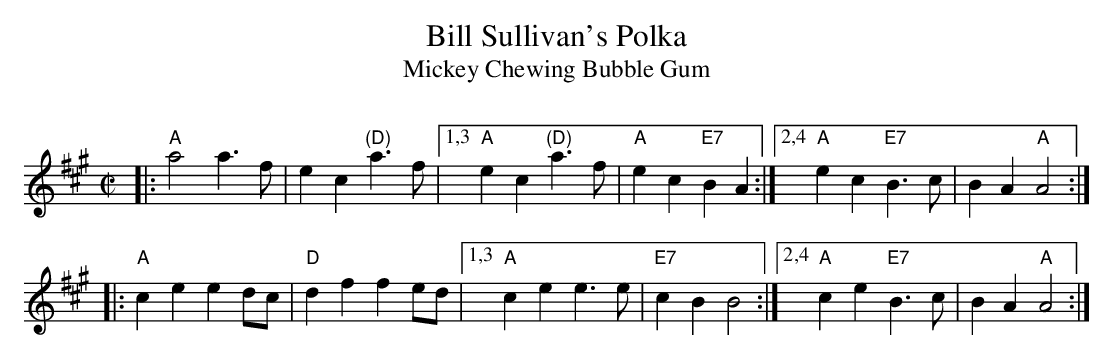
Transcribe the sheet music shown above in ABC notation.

X:1
T: Bill Sullivan's Polka
T: Mickey Chewing Bubble Gum
C:
M: C|
L: 1/8
K: A
|:"A"a4 a3f | e2c2 "(D)"a3f |[1,3 "A"e2c2 "(D)"a3f | "A"e2c2 "E7"B2A2 :|[2,4 "A"e2c2 "E7"B3c | B2A2 "A"A4 :|
|:"A"c2e2 e2dc | "D"d2f2 f2ed |[1,3 "A"c2e2 e3e | "E7"c2B2 B4 :|[2,4 "A"c2e2 "E7"B3c | B2A2 "A"A4 :|
